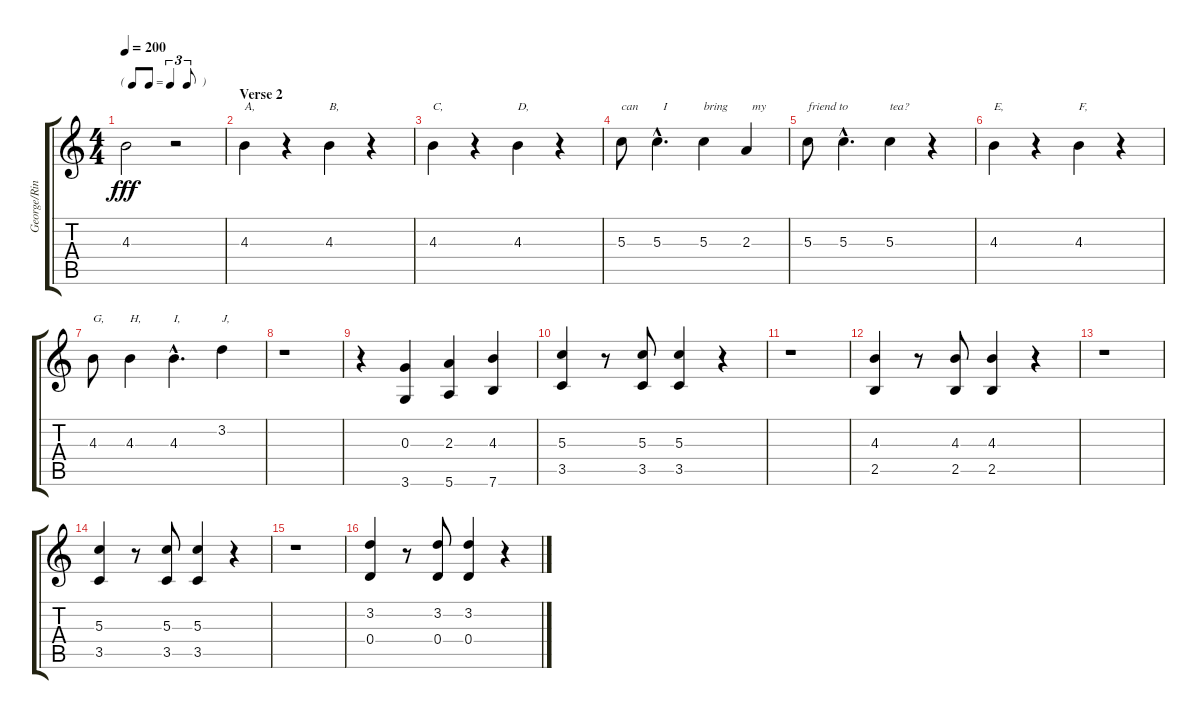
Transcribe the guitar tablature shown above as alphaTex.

\track ("George/Ringo" "George/Rin") {instrument acousticguitarsteel}
\staff {score tabs}
\tuning (E4 B3 G3 D3 A2 E2) {hide}
\ts (4 4)
\tf triplet8th
\tempo 200
\clef g2
\ks c
4.3{t}.2{dy fff} r.2 |
\section ("" "Verse 2")
4.3.4{txt "A,"} r.4 4.3.4{txt "B,"} r.4 |
4.3.4{txt "C,"} r.4 4.3.4{txt "D,"} r.4 |
5.3.8{txt "can"} 5.3{hac}.4{d txt "  I"} 5.3.4{txt "bring"} 2.3.4{txt "  my"} |
5.3.8{txt "friend to"} 5.3{hac}.4{d} 5.3.4{txt "tea?"} r.4 |
4.3.4{txt "E,"} r.4 4.3.4{txt "F,"} r.4 |
4.3.8{txt "G,"} 4.3.4{txt "H,"} 4.3{hac}.4{d txt "I,"} 3.2.4{txt "J,"} |
r.1 |
r.4 (0.3 3.6).4 (2.3 5.6).4 (4.3 7.6).4 |
(5.3 3.5).4 r.8 (5.3 3.5).8 (5.3 3.5).4 r.4 |
r.1 |
(4.3 2.5).4 r.8 (4.3 2.5).8 (4.3 2.5).4 r.4 |
r.1 |
(5.3 3.5).4 r.8 (5.3 3.5).8 (5.3 3.5).4 r.4 |
r.1 |
(3.2 0.4).4 r.8 (3.2 0.4).8 (3.2 0.4).4 r.4
